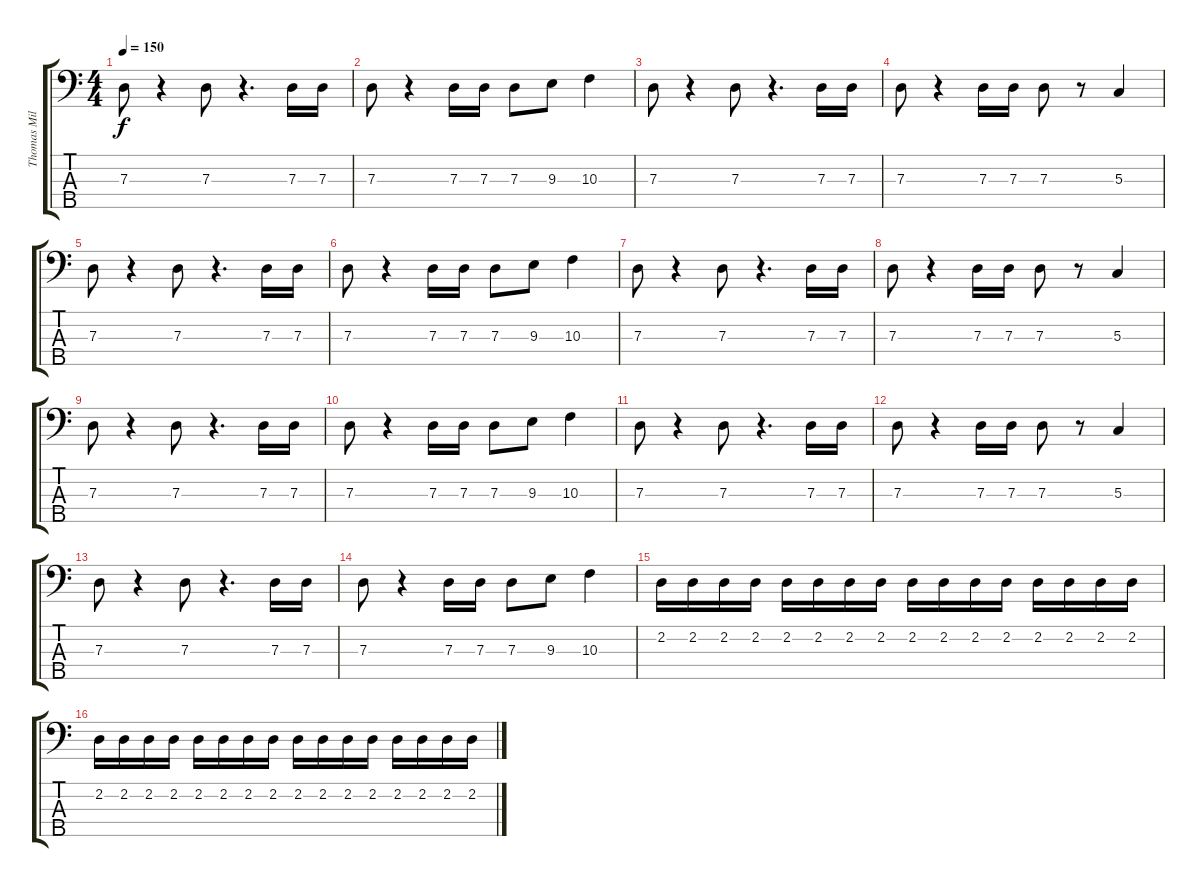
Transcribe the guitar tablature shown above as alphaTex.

\track ("Thomas Miller" "Thomas Mil") {instrument electricbassfinger}
\staff {score tabs}
\tuning (F2 C2 G1 D1 A0) {hide}
\ts (4 4)
\tempo 150
\clef f4
\ks c
7.3.8{dy f} r.4 7.3.8 r.4{d} 7.3.16 7.3.16 |
7.3.8 r.4 7.3.16 7.3.16 7.3.8 9.3.8 10.3.4 |
7.3.8 r.4 7.3.8 r.4{d} 7.3.16 7.3.16 |
7.3.8 r.4 7.3.16 7.3.16 7.3.8 r.8 5.3.4 |
7.3.8 r.4 7.3.8 r.4{d} 7.3.16 7.3.16 |
7.3.8 r.4 7.3.16 7.3.16 7.3.8 9.3.8 10.3.4 |
7.3.8 r.4 7.3.8 r.4{d} 7.3.16 7.3.16 |
7.3.8 r.4 7.3.16 7.3.16 7.3.8 r.8 5.3.4 |
7.3.8 r.4 7.3.8 r.4{d} 7.3.16 7.3.16 |
7.3.8 r.4 7.3.16 7.3.16 7.3.8 9.3.8 10.3.4 |
7.3.8 r.4 7.3.8 r.4{d} 7.3.16 7.3.16 |
7.3.8 r.4 7.3.16 7.3.16 7.3.8 r.8 5.3.4 |
7.3.8 r.4 7.3.8 r.4{d} 7.3.16 7.3.16 |
7.3.8 r.4 7.3.16 7.3.16 7.3.8 9.3.8 10.3.4 |
2.2.16 2.2.16 2.2.16 2.2.16 2.2.16 2.2.16 2.2.16 2.2.16 2.2.16 2.2.16 2.2.16 2.2.16 2.2.16 2.2.16 2.2.16 2.2.16 |
2.2.16 2.2.16 2.2.16 2.2.16 2.2.16 2.2.16 2.2.16 2.2.16 2.2.16 2.2.16 2.2.16 2.2.16 2.2.16 2.2.16 2.2.16 2.2.16
